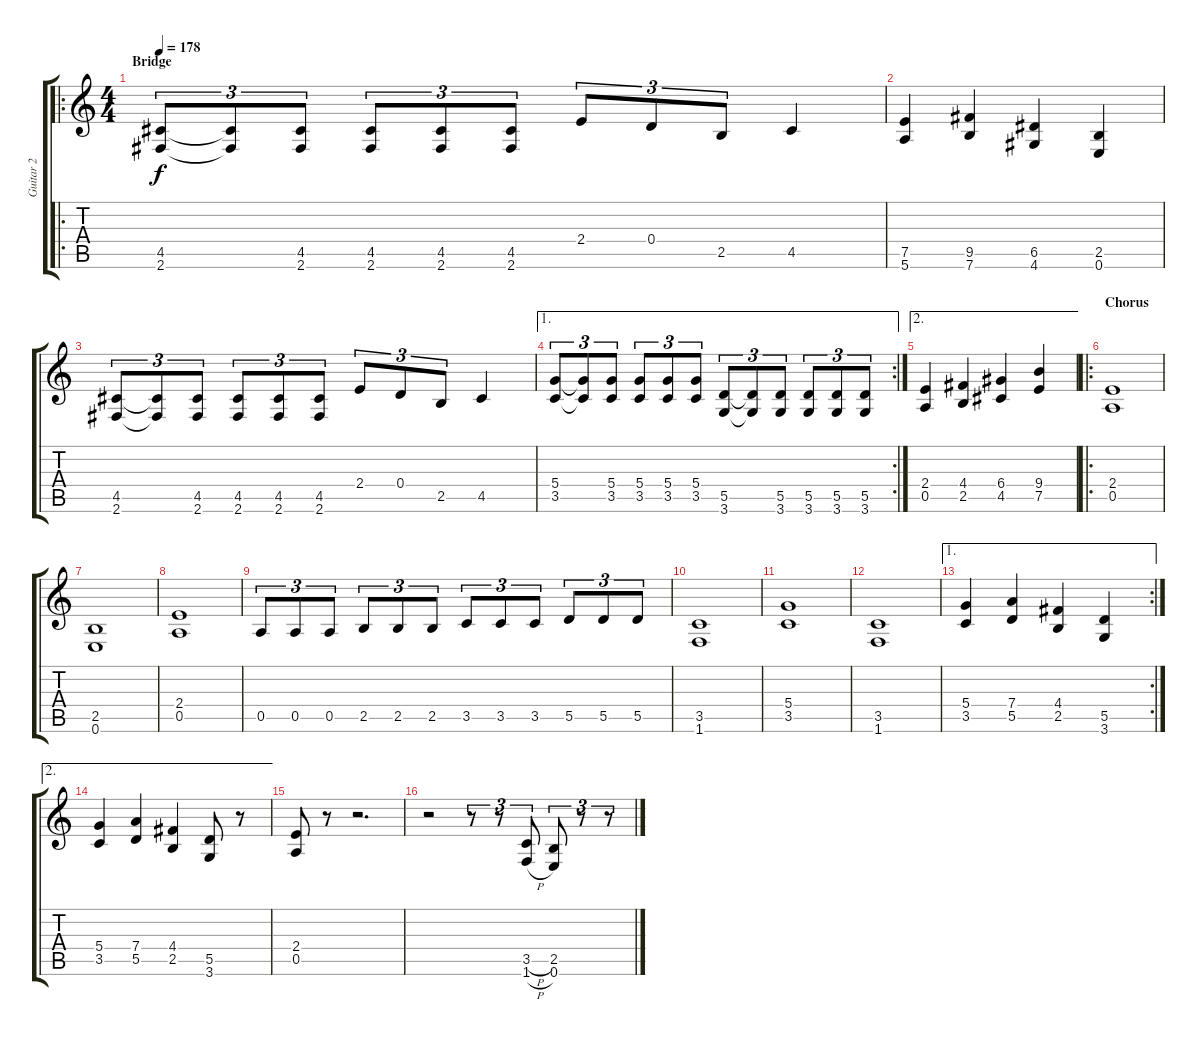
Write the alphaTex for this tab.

\track ("Guitar 2" "Guitar 2") {instrument distortionguitar}
\staff {score tabs}
\tuning (E4 B3 G3 D3 A2 E2) {hide}
\ro
\ts (4 4)
\section ("" "Bridge")
\tempo 178
\clef g2
\ks c
(4.5 2.6).8{tu (3 2) dy f} (4.5{t} 2.6{t}).8{tu (3 2)} (4.5 2.6).8{tu (3 2)} (4.5 2.6).8{tu (3 2)} (4.5 2.6).8{tu (3 2)} (4.5 2.6).8{tu (3 2)} 2.4.8{tu (3 2)} 0.4.8{tu (3 2)} 2.5.8{tu (3 2)} 4.5.4 |
(7.5 5.6).4 (9.5 7.6).4 (6.5 4.6).4 (2.5 0.6).4 |
(4.5 2.6).8{tu (3 2)} (4.5{t} 2.6{t}).8{tu (3 2)} (4.5 2.6).8{tu (3 2)} (4.5 2.6).8{tu (3 2)} (4.5 2.6).8{tu (3 2)} (4.5 2.6).8{tu (3 2)} 2.4.8{tu (3 2)} 0.4.8{tu (3 2)} 2.5.8{tu (3 2)} 4.5.4 |
\ae 1
\rc 2
(5.4 3.5).8{tu (3 2)} (5.4{t} 3.5{t}).8{tu (3 2)} (5.4 3.5).8{tu (3 2)} (5.4 3.5).8{tu (3 2)} (5.4 3.5).8{tu (3 2)} (5.4 3.5).8{tu (3 2)} (5.5 3.6).8{tu (3 2)} (5.5{t} 3.6{t}).8{tu (3 2)} (5.5 3.6).8{tu (3 2)} (5.5 3.6).8{tu (3 2)} (5.5 3.6).8{tu (3 2)} (5.5 3.6).8{tu (3 2)} |
\ae 2
(2.4 0.5).4 (4.4 2.5).4 (6.4 4.5).4 (9.4 7.5).4 |
\ro
\section ("" "Chorus")
(2.4 0.5).1 |
(2.5 0.6).1 |
(2.4 0.5).1 |
0.5.8{tu (3 2)} 0.5.8{tu (3 2)} 0.5.8{tu (3 2)} 2.5.8{tu (3 2)} 2.5.8{tu (3 2)} 2.5.8{tu (3 2)} 3.5.8{tu (3 2)} 3.5.8{tu (3 2)} 3.5.8{tu (3 2)} 5.5.8{tu (3 2)} 5.5.8{tu (3 2)} 5.5.8{tu (3 2)} |
(3.5 1.6).1 |
(5.4 3.5).1 |
(3.5 1.6).1 |
\ae 1
\rc 2
(5.4 3.5).4 (7.4 5.5).4 (4.4 2.5).4 (5.5 3.6).4 |
\ae 2
(5.4 3.5).4 (7.4 5.5).4 (4.4 2.5).4 (5.5 3.6).8 r.8 |
(2.4 0.5).8 r.8 r.2{d} |
r.2 r.8{tu (3 2)} r.8{tu (3 2)} (3.5{h} 1.6{h}).8{tu (3 2)} (2.5 0.6).8{tu (3 2)} r.8{tu (3 2)} r.8{tu (3 2)}
